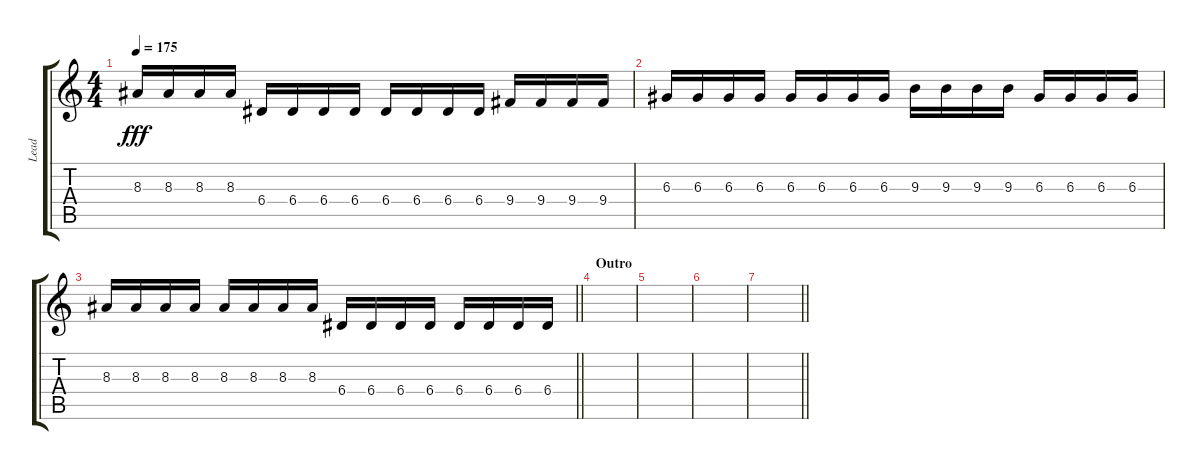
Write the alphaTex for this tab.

\track ("Lead" "Lead") {instrument overdrivenguitar}
\staff {score tabs}
\tuning (B3 Gb3 D3 A2 E2 B1) {hide}
\ts (4 4)
\tempo 175
\clef g2
\ks c
8.3.16{dy fff} 8.3.16 8.3.16 8.3.16 6.4.16 6.4.16 6.4.16 6.4.16 6.4.16 6.4.16 6.4.16 6.4.16 9.4.16 9.4.16 9.4.16 9.4.16 |
6.3.16 6.3.16 6.3.16 6.3.16 6.3.16 6.3.16 6.3.16 6.3.16 9.3.16 9.3.16 9.3.16 9.3.16 6.3.16 6.3.16 6.3.16 6.3.16 |
\barLineRight lightlight
8.3.16 8.3.16 8.3.16 8.3.16 8.3.16 8.3.16 8.3.16 8.3.16 6.4.16 6.4.16 6.4.16 6.4.16 6.4.16 6.4.16 6.4.16 6.4.16 |
\section ("" "Outro")
|
|
|
\barLineRight lightlight
